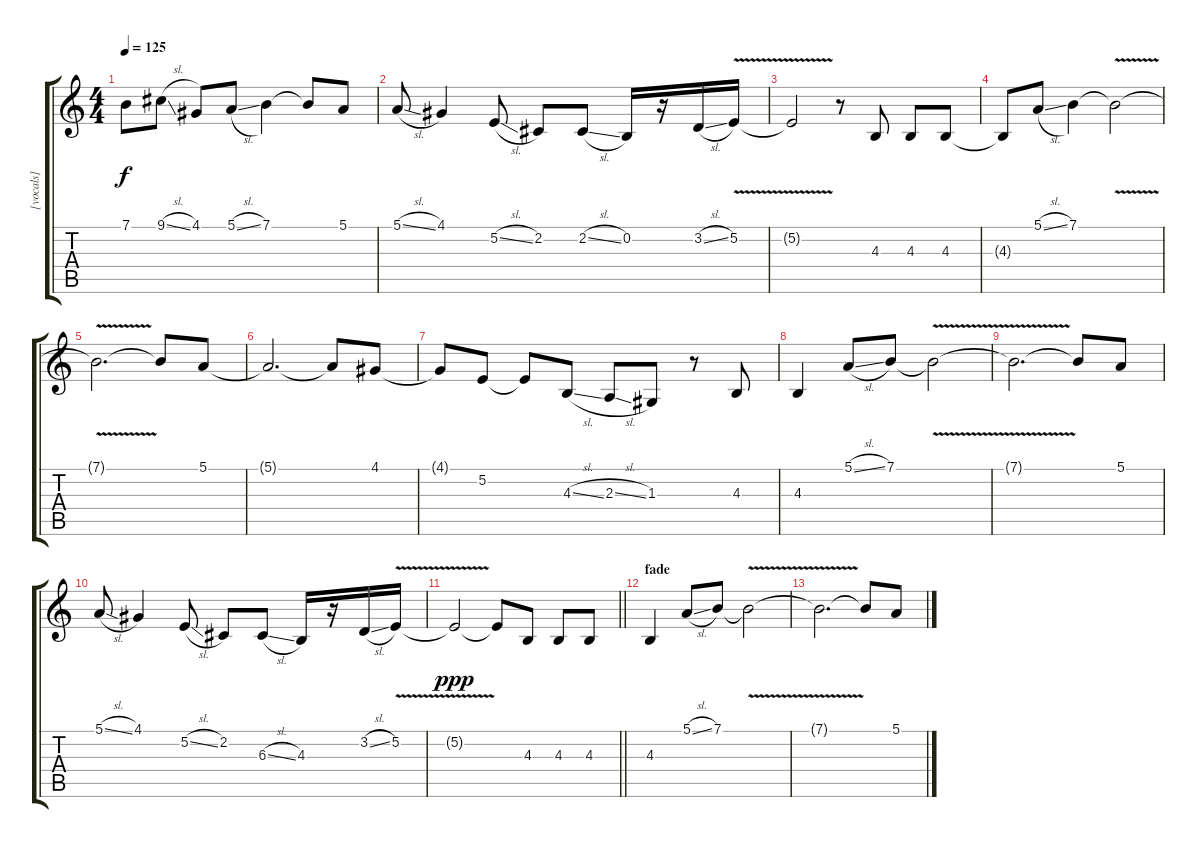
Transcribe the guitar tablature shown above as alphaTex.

\track ("[vocals]" "[vocals]") {instrument lead2sawtooth}
\staff {score tabs}
\tuning (E4 B3 G3 D3 A2 E2) {hide}
\ts (4 4)
\tempo 125
\clef g2
\ks c
7.1{t}.8{dy f} 9.1{sl}.8 4.1.8 5.1{sl}.8 7.1.4 7.1{t}.8 5.1.8 |
5.1{sl}.8 4.1.4 5.2{sl}.8 2.2.8 2.2{sl}.8 0.2.16 r.16 3.2{sl}.16 5.2{v}.16 |
5.2{t}.2 r.8 4.3.8 4.3.8 4.3.8 |
4.3{t}.8 5.1{sl}.8 7.1.4 7.1{v t}.2 |
7.1{t}.2{d} 7.1{t}.8 5.1.8 |
5.1{t}.2{d} 5.1{t}.8 4.1.8 |
4.1{t}.8 5.2.8 5.2{t}.8 4.3{sl}.8 2.3{sl}.8 1.3.8 r.8 4.3.8 |
4.3.4 5.1{sl}.8 7.1.8 7.1{v t}.2 |
7.1{t}.2{d} 7.1{t}.8 5.1.8 |
5.1{sl}.8 4.1.4 5.2{sl}.8 2.2.8 6.3{sl}.8 4.3.16 r.16 3.2{sl}.16 5.2{v}.16 |
\barLineRight lightlight
5.2{t}.2{dy ppp} 5.2{t}.8{volume 0} 4.3.8 4.3.8 4.3.8 |
\section ("" "fade")
4.3.4 5.1{sl}.8 7.1.8 7.1{v t}.2 |
7.1{t}.2{d} 7.1{t}.8 5.1.8
